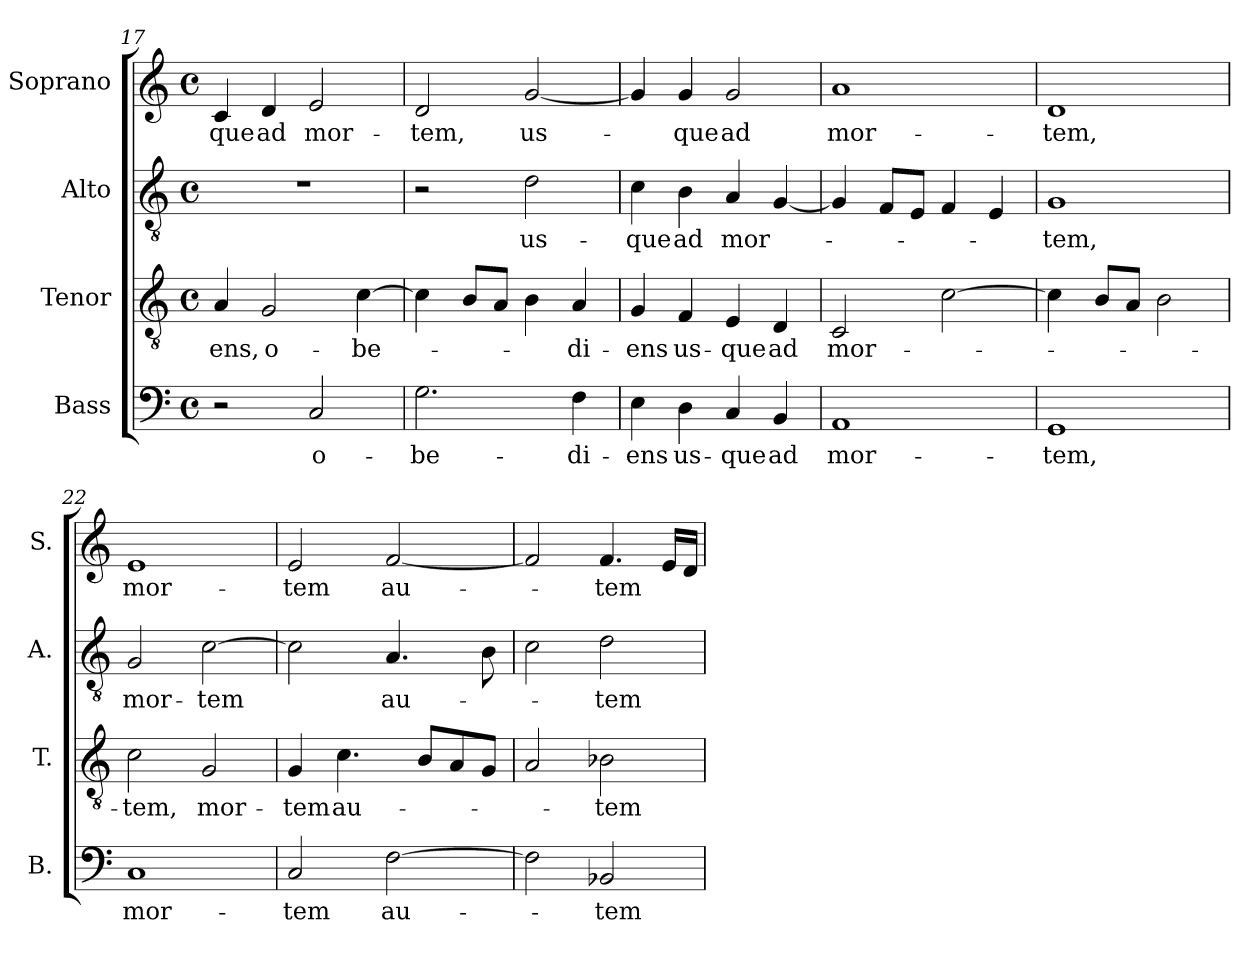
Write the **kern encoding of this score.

**kern	**text	**kern	**text	**kern	**text	**kern	**text
*part4	*part4	*part3	*part3	*part2	*part2	*part1	*part1
*staff4	*staff4	*staff3	*staff3	*staff2	*staff2	*staff1	*staff1
*I"Bass	*	*I"Tenor	*	*I"Alto	*	*I"Soprano	*
*I'B.	*	*I'T.	*	*I'A.	*	*I'S.	*
*clefF4	*	*clefGv2	*	*clefGv2	*	*clefG2	*
*	*	*ITrd7c12	*	*	*	*	*
*k[]	*	*k[]	*	*k[]	*	*k[]	*
*C:	*	*C:	*	*C:	*	*C:	*
*M4/4	*	*M4/4	*	*M4/4	*	*M4/4	*
*met(c)	*	*met(c)	*	*met(c)	*	*met(c)	*
=17	=17	=17	=17	=17	=17	=17	=17
!	!	!	!LO:LY:b:color=#000000	!	!	!	!
!	!	!	!	!	!	!	!LO:LY:b:color=#000000
2r	.	4AAi/	-ens,	1r	.	4ci/	-que
!	!	!	!LO:LY:b:color=#000000	!	!	!	!
!	!	!	!	!	!	!	!LO:LY:b:color=#000000
.	.	2GGi/	o-	.	.	4di/	ad
!	!LO:LY:b:color=#000000	!	!	!	!	!	!
!	!	!	!	!	!	!	!LO:LY:b:color=#000000
2Ci/	o-	.	.	.	.	2ei/	mor-
!	!	!	!LO:LY:b:color=#000000	!	!	!	!
.	.	[>4Ci\	-be-	.	.	.	.
!!LO:PB:g=z
=18	=18	=18	=18	=18	=18	=18	=18
!	!LO:LY:b:color=#000000	!	!	!	!	!	!
!	!	!	!	!	!	!	!LO:LY:b:color=#000000
2.Gi\	-be-	4Ci\]	.	2r	.	2di/	-tem,
.	.	8BBi/L	.	.	.	.	.
.	.	8AAi/J	.	.	.	.	.
!	!	!	!	!	!LO:LY:b:color=#000000	!	!
!	!	!	!	!	!	!	!LO:LY:b:color=#000000
.	.	4BBi\	.	2di\	us-	[<2gi/	us-
!	!LO:LY:b:color=#000000	!	!	!	!	!	!
!	!	!	!LO:LY:b:color=#000000	!	!	!	!
4Fi\	-di-	4AAi/	-di-	.	.	.	.
=19	=19	=19	=19	=19	=19	=19	=19
!	!LO:LY:b:color=#000000	!	!	!	!	!	!
!	!	!	!LO:LY:b:color=#000000	!	!	!	!
!	!	!	!	!	!LO:LY:b:color=#000000	!	!
4Ei\	-ens	4GGi/	-ens	4ci\	-que	4gi/]	.
!	!LO:LY:b:color=#000000	!	!	!	!	!	!
!	!	!	!LO:LY:b:color=#000000	!	!	!	!
!	!	!	!	!	!LO:LY:b:color=#000000	!	!
!	!	!	!	!	!	!	!LO:LY:b:color=#000000
4Di\	us-	4FFi/	us-	4Bi\	ad	4gi/	-que
!	!LO:LY:b:color=#000000	!	!	!	!	!	!
!	!	!	!LO:LY:b:color=#000000	!	!	!	!
!	!	!	!	!	!LO:LY:b:color=#000000	!	!
!	!	!	!	!	!	!	!LO:LY:b:color=#000000
4Ci/	-que	4EEi/	-que	4Ai/	mor-	2gi/	ad
!	!LO:LY:b:color=#000000	!	!	!	!	!	!
!	!	!	!LO:LY:b:color=#000000	!	!	!	!
4BBi/	ad	4DDi/	ad	[<4Gi/	.	.	.
=20	=20	=20	=20	=20	=20	=20	=20
!	!LO:LY:b:color=#000000	!	!	!	!	!	!
!	!	!	!LO:LY:b:color=#000000	!	!	!	!
!	!	!	!	!	!	!	!LO:LY:b:color=#000000
1AAi	mor-	2CCi/	mor-	4Gi/]	.	1ai	mor-
.	.	.	.	8Fi/L	.	.	.
.	.	.	.	8Ei/J	.	.	.
.	.	[>2Ci\	.	4Fi/	.	.	.
.	.	.	.	4Ei/	.	.	.
=21	=21	=21	=21	=21	=21	=21	=21
!	!LO:LY:b:color=#000000	!	!	!	!	!	!
!	!	!	!	!	!LO:LY:b:color=#000000	!	!
!	!	!	!	!	!	!	!LO:LY:b:color=#000000
1GGi	-tem,	4Ci\]	.	1Gi	-tem,	1di	-tem,
.	.	8BBi/L	.	.	.	.	.
.	.	8AAi/J	.	.	.	.	.
.	.	2BBi\	.	.	.	.	.
=22	=22	=22	=22	=22	=22	=22	=22
!	!LO:LY:b:color=#000000	!	!	!	!	!	!
!	!	!	!LO:LY:b:color=#000000	!	!	!	!
!	!	!	!	!	!LO:LY:b:color=#000000	!	!
!	!	!	!	!	!	!	!LO:LY:b:color=#000000
1Ci	mor-	2Ci\	-tem,	2Gi/	mor-	1ei	mor-
!	!	!	!LO:LY:b:color=#000000	!	!	!	!
!	!	!	!	!	!LO:LY:b:color=#000000	!	!
.	.	2GGi/	mor-	[>2ci\	-tem	.	.
=23	=23	=23	=23	=23	=23	=23	=23
!	!LO:LY:b:color=#000000	!	!	!	!	!	!
!	!	!	!LO:LY:b:color=#000000	!	!	!	!
!	!	!	!	!	!	!	!LO:LY:b:color=#000000
2Ci/	-tem	4GGi/	-tem	2ci\]	.	2ei/	-tem
!	!	!	!LO:LY:b:color=#000000	!	!	!	!
.	.	4.Ci\	au-	.	.	.	.
!	!LO:LY:b:color=#000000	!	!	!	!	!	!
!	!	!	!	!	!LO:LY:b:color=#000000	!	!
!	!	!	!	!	!	!	!LO:LY:b:color=#000000
[>2Fi\	au-	.	.	4.Ai/	au-	[<2fi/	au-
.	.	8BBi/L	.	.	.	.	.
.	.	8AAi/	.	.	.	.	.
.	.	8GGi/J	.	8Bi\	.	.	.
!!LO:LB:g=z
=24	=24	=24	=24	=24	=24	=24	=24
2Fi\]	.	2AAi/	.	2ci\	.	2fi/]	.
!	!LO:LY:b:color=#000000	!	!	!	!	!	!
!	!	!	!LO:LY:b:color=#000000	!	!	!	!
!	!	!	!	!	!LO:LY:b:color=#000000	!	!
!	!	!	!	!	!	!	!LO:LY:b:color=#000000
2BB-Xi/	-tem	2BB-Xi\	-tem	2di\	-tem	4.fi/	-tem
.	.	.	.	.	.	16ei/LL	.
.	.	.	.	.	.	16di/JJ	.
=	=	=	=	=	=	=	=
*-	*-	*-	*-	*-	*-	*-	*-
